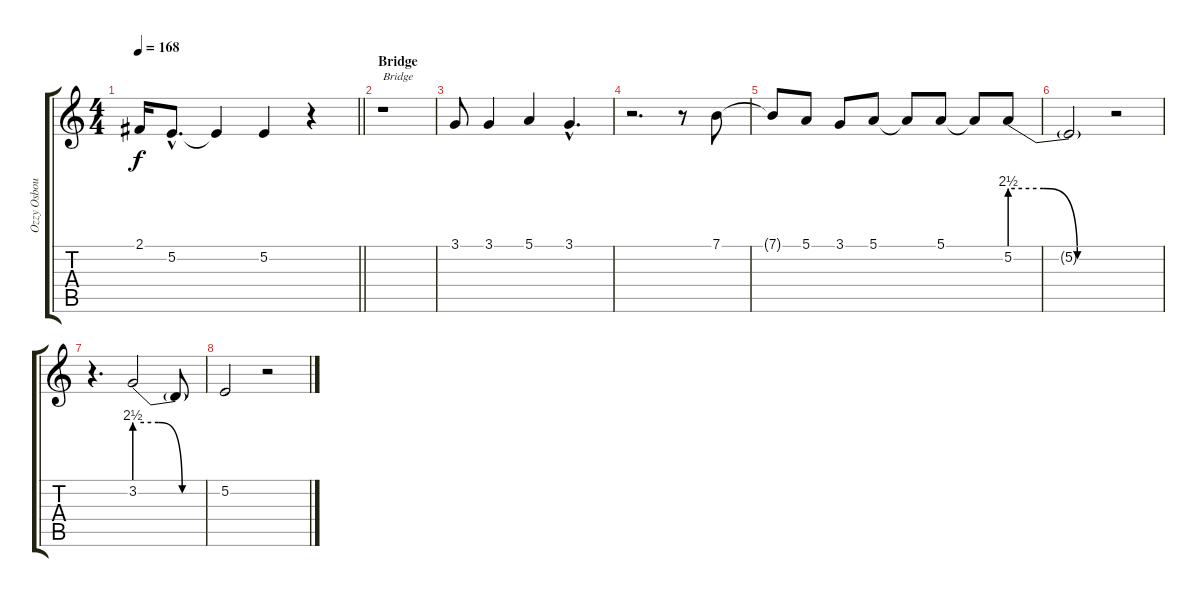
\track ("Ozzy Osbourne" "Ozzy Osbou") {instrument harmonica}
\staff {score tabs}
\tuning (E4 B3 G3 D3 A2 E2) {hide}
\ts (4 4)
\tempo 168
\clef g2
\barLineRight lightlight
\ks c
2.1.16{dy f} 5.2{hac}.8{d} 5.2{t}.4 5.2.4 r.4 |
\section ("" "Bridge")
r.1{txt "Bridge"} |
3.1.8 3.1.4 5.1.4 3.1{hac}.4{d} |
r.2{d} r.8 7.1.8 |
7.1{t}.8 5.1.8 3.1.8 5.1.8 5.1{t}.8 5.1.8 5.1{t}.8 5.2{be (custom 0 10 20 10 40 0 60 0)}.8 |
5.2{t}.2 r.2 |
r.4{d} 3.2{be (custom 0 10 20 10 40 0 60 0)}.2 3.2{t}.8 |
5.2.2 r.2
